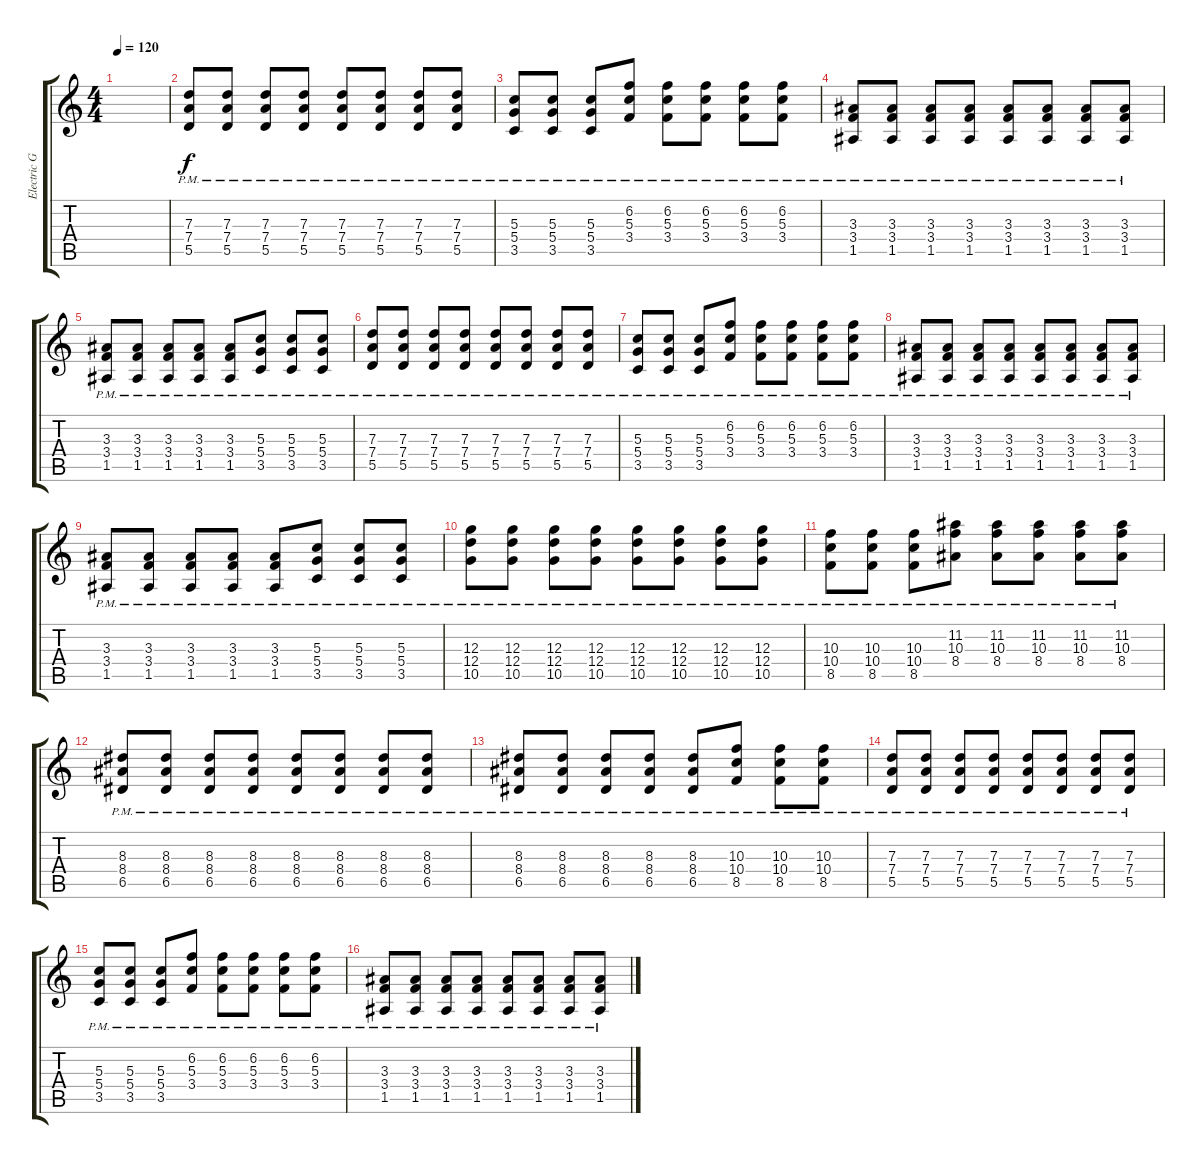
\track ("Electric Guitar (Clean)" "Electric G") {instrument overdrivenguitar}
\staff {score tabs}
\tuning (E4 B3 G3 D3 A2 E2) {hide}
\ts (4 4)
\tempo 120
\clef g2
\ks c
|
(7.3{pm} 7.4{pm} 5.5{pm}).8 (7.3{pm} 7.4{pm} 5.5{pm}).8 (7.3{pm} 7.4{pm} 5.5{pm}).8 (7.3{pm} 7.4{pm} 5.5{pm}).8 (7.3{pm} 7.4{pm} 5.5{pm}).8 (7.3{pm} 7.4{pm} 5.5{pm}).8 (7.3{pm} 7.4{pm} 5.5{pm}).8 (7.3{pm} 7.4{pm} 5.5{pm}).8 |
(5.3{pm} 5.4{pm} 3.5{pm}).8 (5.3{pm} 5.4{pm} 3.5{pm}).8 (5.3{pm} 5.4{pm} 3.5{pm}).8 (6.2{pm} 5.3{pm} 3.4{pm}).8 (6.2{pm} 5.3{pm} 3.4{pm}).8 (6.2{pm} 5.3{pm} 3.4{pm}).8 (6.2{pm} 5.3{pm} 3.4{pm}).8 (6.2{pm} 5.3{pm} 3.4{pm}).8 |
(3.3{pm} 3.4{pm} 1.5{pm}).8 (3.3{pm} 3.4{pm} 1.5{pm}).8 (3.3{pm} 3.4{pm} 1.5{pm}).8 (3.3{pm} 3.4{pm} 1.5{pm}).8 (3.3{pm} 3.4{pm} 1.5{pm}).8 (3.3{pm} 3.4{pm} 1.5{pm}).8 (3.3{pm} 3.4{pm} 1.5{pm}).8 (3.3{pm} 3.4{pm} 1.5{pm}).8 |
(3.3{pm} 3.4{pm} 1.5{pm}).8 (3.3{pm} 3.4{pm} 1.5{pm}).8 (3.3{pm} 3.4{pm} 1.5{pm}).8 (3.3{pm} 3.4{pm} 1.5{pm}).8 (3.3{pm} 3.4{pm} 1.5{pm}).8 (5.3{pm} 5.4{pm} 3.5{pm}).8 (5.3{pm} 5.4{pm} 3.5{pm}).8 (5.3{pm} 5.4{pm} 3.5{pm}).8 |
(7.3{pm} 7.4{pm} 5.5{pm}).8 (7.3{pm} 7.4{pm} 5.5{pm}).8 (7.3{pm} 7.4{pm} 5.5{pm}).8 (7.3{pm} 7.4{pm} 5.5{pm}).8 (7.3{pm} 7.4{pm} 5.5{pm}).8 (7.3{pm} 7.4{pm} 5.5{pm}).8 (7.3{pm} 7.4{pm} 5.5{pm}).8 (7.3{pm} 7.4{pm} 5.5{pm}).8 |
(5.3{pm} 5.4{pm} 3.5{pm}).8 (5.3{pm} 5.4{pm} 3.5{pm}).8 (5.3{pm} 5.4{pm} 3.5{pm}).8 (6.2{pm} 5.3{pm} 3.4{pm}).8 (6.2{pm} 5.3{pm} 3.4{pm}).8 (6.2{pm} 5.3{pm} 3.4{pm}).8 (6.2{pm} 5.3{pm} 3.4{pm}).8 (6.2{pm} 5.3{pm} 3.4{pm}).8 |
(3.3{pm} 3.4{pm} 1.5{pm}).8 (3.3{pm} 3.4{pm} 1.5{pm}).8 (3.3{pm} 3.4{pm} 1.5{pm}).8 (3.3{pm} 3.4{pm} 1.5{pm}).8 (3.3{pm} 3.4{pm} 1.5{pm}).8 (3.3{pm} 3.4{pm} 1.5{pm}).8 (3.3{pm} 3.4{pm} 1.5{pm}).8 (3.3{pm} 3.4{pm} 1.5{pm}).8 |
(3.3{pm} 3.4{pm} 1.5{pm}).8 (3.3{pm} 3.4{pm} 1.5{pm}).8 (3.3{pm} 3.4{pm} 1.5{pm}).8 (3.3{pm} 3.4{pm} 1.5{pm}).8 (3.3{pm} 3.4{pm} 1.5{pm}).8 (5.3{pm} 5.4{pm} 3.5{pm}).8 (5.3{pm} 5.4{pm} 3.5{pm}).8 (5.3{pm} 5.4{pm} 3.5{pm}).8 |
(12.3{pm} 12.4{pm} 10.5{pm}).8 (12.3{pm} 12.4{pm} 10.5{pm}).8 (12.3{pm} 12.4{pm} 10.5{pm}).8 (12.3{pm} 12.4{pm} 10.5{pm}).8 (12.3{pm} 12.4{pm} 10.5{pm}).8 (12.3{pm} 12.4{pm} 10.5{pm}).8 (12.3{pm} 12.4{pm} 10.5{pm}).8 (12.3{pm} 12.4{pm} 10.5{pm}).8 |
(10.3{pm} 10.4{pm} 8.5{pm}).8 (10.3{pm} 10.4{pm} 8.5{pm}).8 (10.3{pm} 10.4{pm} 8.5{pm}).8 (11.2{pm} 10.3{pm} 8.4{pm}).8 (11.2{pm} 10.3{pm} 8.4{pm}).8 (11.2{pm} 10.3{pm} 8.4{pm}).8 (11.2{pm} 10.3{pm} 8.4{pm}).8 (11.2{pm} 10.3{pm} 8.4{pm}).8 |
(8.3{pm} 8.4{pm} 6.5{pm}).8 (8.3{pm} 8.4{pm} 6.5{pm}).8 (8.3{pm} 8.4{pm} 6.5{pm}).8 (8.3{pm} 8.4{pm} 6.5{pm}).8 (8.3{pm} 8.4{pm} 6.5{pm}).8 (8.3{pm} 8.4{pm} 6.5{pm}).8 (8.3{pm} 8.4{pm} 6.5{pm}).8 (8.3{pm} 8.4{pm} 6.5{pm}).8 |
(8.3{pm} 8.4{pm} 6.5{pm}).8 (8.3{pm} 8.4{pm} 6.5{pm}).8 (8.3{pm} 8.4{pm} 6.5{pm}).8 (8.3{pm} 8.4{pm} 6.5{pm}).8 (8.3{pm} 8.4{pm} 6.5{pm}).8 (10.3{pm} 10.4{pm} 8.5{pm}).8 (10.3{pm} 10.4{pm} 8.5{pm}).8 (10.3{pm} 10.4{pm} 8.5{pm}).8 |
(7.3{pm} 7.4{pm} 5.5{pm}).8 (7.3{pm} 7.4{pm} 5.5{pm}).8 (7.3{pm} 7.4{pm} 5.5{pm}).8 (7.3{pm} 7.4{pm} 5.5{pm}).8 (7.3{pm} 7.4{pm} 5.5{pm}).8 (7.3{pm} 7.4{pm} 5.5{pm}).8 (7.3{pm} 7.4{pm} 5.5{pm}).8 (7.3{pm} 7.4{pm} 5.5{pm}).8 |
(5.3{pm} 5.4{pm} 3.5{pm}).8 (5.3{pm} 5.4{pm} 3.5{pm}).8 (5.3{pm} 5.4{pm} 3.5{pm}).8 (6.2{pm} 5.3{pm} 3.4{pm}).8 (6.2{pm} 5.3{pm} 3.4{pm}).8 (6.2{pm} 5.3{pm} 3.4{pm}).8 (6.2{pm} 5.3{pm} 3.4{pm}).8 (6.2{pm} 5.3{pm} 3.4{pm}).8 |
(3.3{pm} 3.4{pm} 1.5{pm}).8 (3.3{pm} 3.4{pm} 1.5{pm}).8 (3.3{pm} 3.4{pm} 1.5{pm}).8 (3.3{pm} 3.4{pm} 1.5{pm}).8 (3.3{pm} 3.4{pm} 1.5{pm}).8 (3.3{pm} 3.4{pm} 1.5{pm}).8 (3.3{pm} 3.4{pm} 1.5{pm}).8 (3.3{pm} 3.4{pm} 1.5{pm}).8
